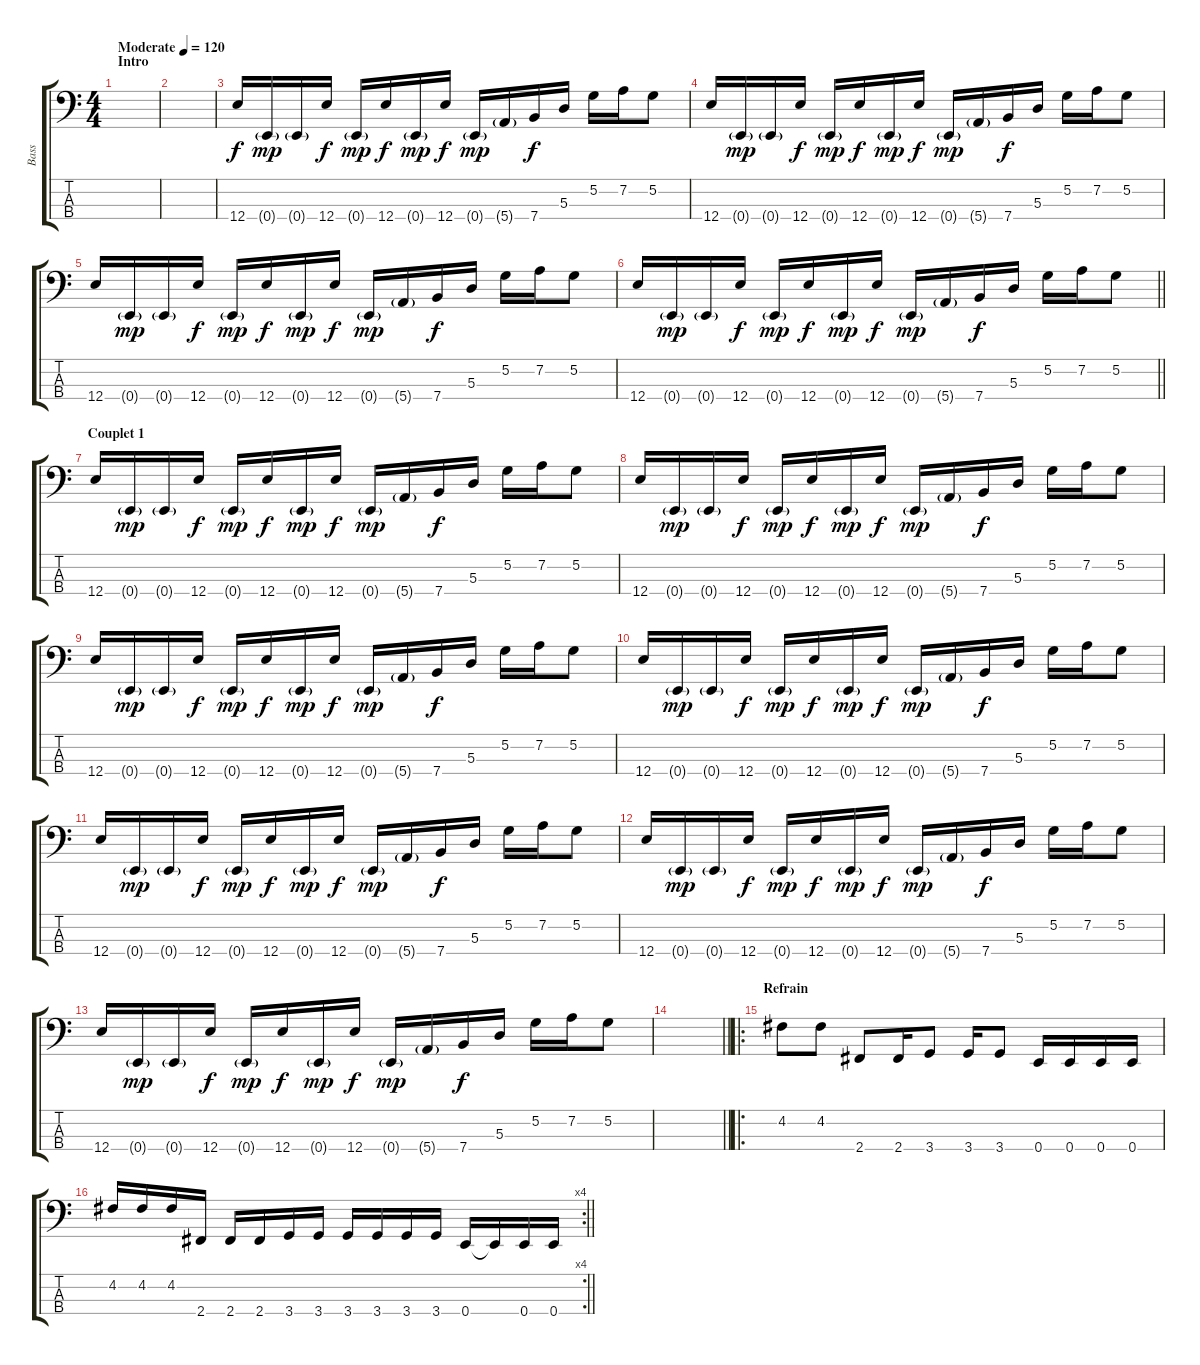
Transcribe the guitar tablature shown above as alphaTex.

\track ("Bass" "Bass") {instrument electricbassfinger}
\staff {score tabs}
\tuning (G2 D2 A1 E1) {hide}
\ts (4 4)
\section ("" "Intro")
\tempo (120 "Moderate")
\clef f4
\ks c
|
|
12.4.16 0.4{g}.16{dy mp} 0.4{g}.16 12.4.16{dy f} 0.4{g}.16{dy mp} 12.4.16{dy f} 0.4{g}.16{dy mp} 12.4.16{dy f} 0.4{g}.16{dy mp} 5.4{g}.16 7.4.16{dy f} 5.3.16 5.2.16 7.2.16 5.2.8 |
12.4.16 0.4{g}.16{dy mp} 0.4{g}.16 12.4.16{dy f} 0.4{g}.16{dy mp} 12.4.16{dy f} 0.4{g}.16{dy mp} 12.4.16{dy f} 0.4{g}.16{dy mp} 5.4{g}.16 7.4.16{dy f} 5.3.16 5.2.16 7.2.16 5.2.8 |
12.4.16 0.4{g}.16{dy mp} 0.4{g}.16 12.4.16{dy f} 0.4{g}.16{dy mp} 12.4.16{dy f} 0.4{g}.16{dy mp} 12.4.16{dy f} 0.4{g}.16{dy mp} 5.4{g}.16 7.4.16{dy f} 5.3.16 5.2.16 7.2.16 5.2.8 |
\barLineRight lightlight
12.4.16 0.4{g}.16{dy mp} 0.4{g}.16 12.4.16{dy f} 0.4{g}.16{dy mp} 12.4.16{dy f} 0.4{g}.16{dy mp} 12.4.16{dy f} 0.4{g}.16{dy mp} 5.4{g}.16 7.4.16{dy f} 5.3.16 5.2.16 7.2.16 5.2.8 |
\section ("" "Couplet 1")
12.4.16 0.4{g}.16{dy mp} 0.4{g}.16 12.4.16{dy f} 0.4{g}.16{dy mp} 12.4.16{dy f} 0.4{g}.16{dy mp} 12.4.16{dy f} 0.4{g}.16{dy mp} 5.4{g}.16 7.4.16{dy f} 5.3.16 5.2.16 7.2.16 5.2.8 |
12.4.16 0.4{g}.16{dy mp} 0.4{g}.16 12.4.16{dy f} 0.4{g}.16{dy mp} 12.4.16{dy f} 0.4{g}.16{dy mp} 12.4.16{dy f} 0.4{g}.16{dy mp} 5.4{g}.16 7.4.16{dy f} 5.3.16 5.2.16 7.2.16 5.2.8 |
12.4.16 0.4{g}.16{dy mp} 0.4{g}.16 12.4.16{dy f} 0.4{g}.16{dy mp} 12.4.16{dy f} 0.4{g}.16{dy mp} 12.4.16{dy f} 0.4{g}.16{dy mp} 5.4{g}.16 7.4.16{dy f} 5.3.16 5.2.16 7.2.16 5.2.8 |
12.4.16 0.4{g}.16{dy mp} 0.4{g}.16 12.4.16{dy f} 0.4{g}.16{dy mp} 12.4.16{dy f} 0.4{g}.16{dy mp} 12.4.16{dy f} 0.4{g}.16{dy mp} 5.4{g}.16 7.4.16{dy f} 5.3.16 5.2.16 7.2.16 5.2.8 |
12.4.16 0.4{g}.16{dy mp} 0.4{g}.16 12.4.16{dy f} 0.4{g}.16{dy mp} 12.4.16{dy f} 0.4{g}.16{dy mp} 12.4.16{dy f} 0.4{g}.16{dy mp} 5.4{g}.16 7.4.16{dy f} 5.3.16 5.2.16 7.2.16 5.2.8 |
12.4.16 0.4{g}.16{dy mp} 0.4{g}.16 12.4.16{dy f} 0.4{g}.16{dy mp} 12.4.16{dy f} 0.4{g}.16{dy mp} 12.4.16{dy f} 0.4{g}.16{dy mp} 5.4{g}.16 7.4.16{dy f} 5.3.16 5.2.16 7.2.16 5.2.8 |
12.4.16 0.4{g}.16{dy mp} 0.4{g}.16 12.4.16{dy f} 0.4{g}.16{dy mp} 12.4.16{dy f} 0.4{g}.16{dy mp} 12.4.16{dy f} 0.4{g}.16{dy mp} 5.4{g}.16 7.4.16{dy f} 5.3.16 5.2.16 7.2.16 5.2.8 |
\barLineRight lightlight
|
\ro
\section ("" "Refrain")
4.2.8 4.2.8 2.4.8 2.4.16 3.4.8 3.4.16 3.4.8 0.4.16 0.4.16 0.4.16 0.4.16 |
\rc 4
\barLineRight lightlight
4.2.16 4.2.16 4.2.16 2.4.16 2.4.16 2.4.16 3.4.16 3.4.16 3.4.16 3.4.16 3.4.16 3.4.16 0.4.16 0.4{t}.16 0.4.16 0.4.16
